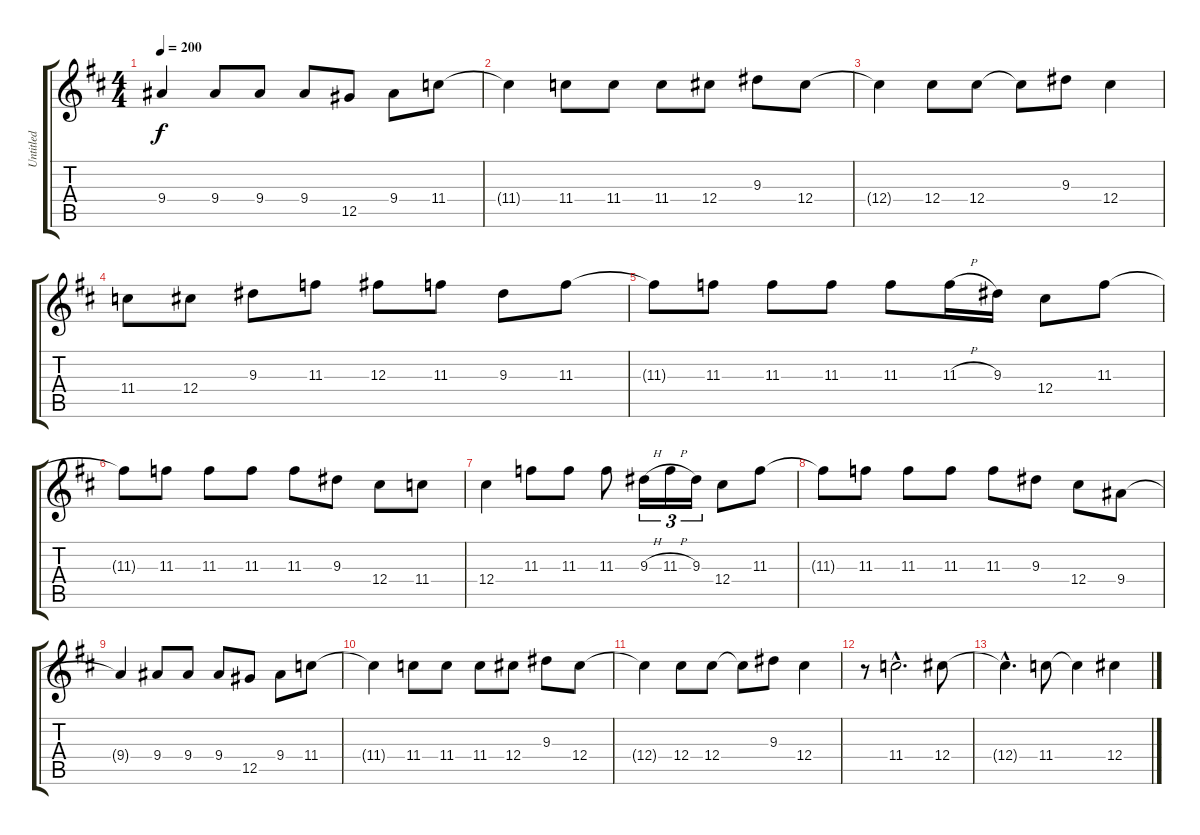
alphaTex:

\track ("Untitled" "Untitled") {instrument distortionguitar}
\staff {score tabs}
\tuning (Eb4 Bb3 Gb3 Db3 Ab2 Eb2) {hide}
\ts (4 4)
\tempo 200
\clef g2
\ks d
9.4{t}.4{dy f} 9.4.8 9.4.8 9.4.8 12.5.8 9.4.8 11.4.8 |
11.4{t}.4 11.4.8 11.4.8 11.4.8 12.4.8 9.3.8 12.4.8 |
12.4{t}.4 12.4.8 12.4.8 12.4{t}.8 9.3.8 12.4.4 |
11.4.8 12.4.8 9.3.8 11.3.8 12.3.8 11.3.8 9.3.8 11.3.8 |
11.3{t}.8 11.3.8 11.3.8 11.3.8 11.3.8 11.3{h}.16 9.3.16 12.4.8 11.3.8 |
11.3{t}.8 11.3.8 11.3.8 11.3.8 11.3.8 9.3.8 12.4.8 11.4.8 |
12.4.4 11.3.8 11.3.8 11.3.8 9.3{h}.16{tu (3 2)} 11.3{h}.16{tu (3 2)} 9.3.16{tu (3 2)} 12.4.8 11.3.8 |
11.3{t}.8 11.3.8 11.3.8 11.3.8 11.3.8 9.3.8 12.4.8 9.4.8 |
9.4{t}.4 9.4.8 9.4.8 9.4.8 12.5.8 9.4.8 11.4.8 |
11.4{t}.4 11.4.8 11.4.8 11.4.8 12.4.8 9.3.8 12.4.8 |
12.4{t}.4 12.4.8 12.4.8 12.4{t}.8 9.3.8 12.4.4 |
r.8 11.4{hac}.2{d} 12.4.8 |
12.4{hac t}.4{d} 11.4.8 11.4{t}.4 12.4.4
